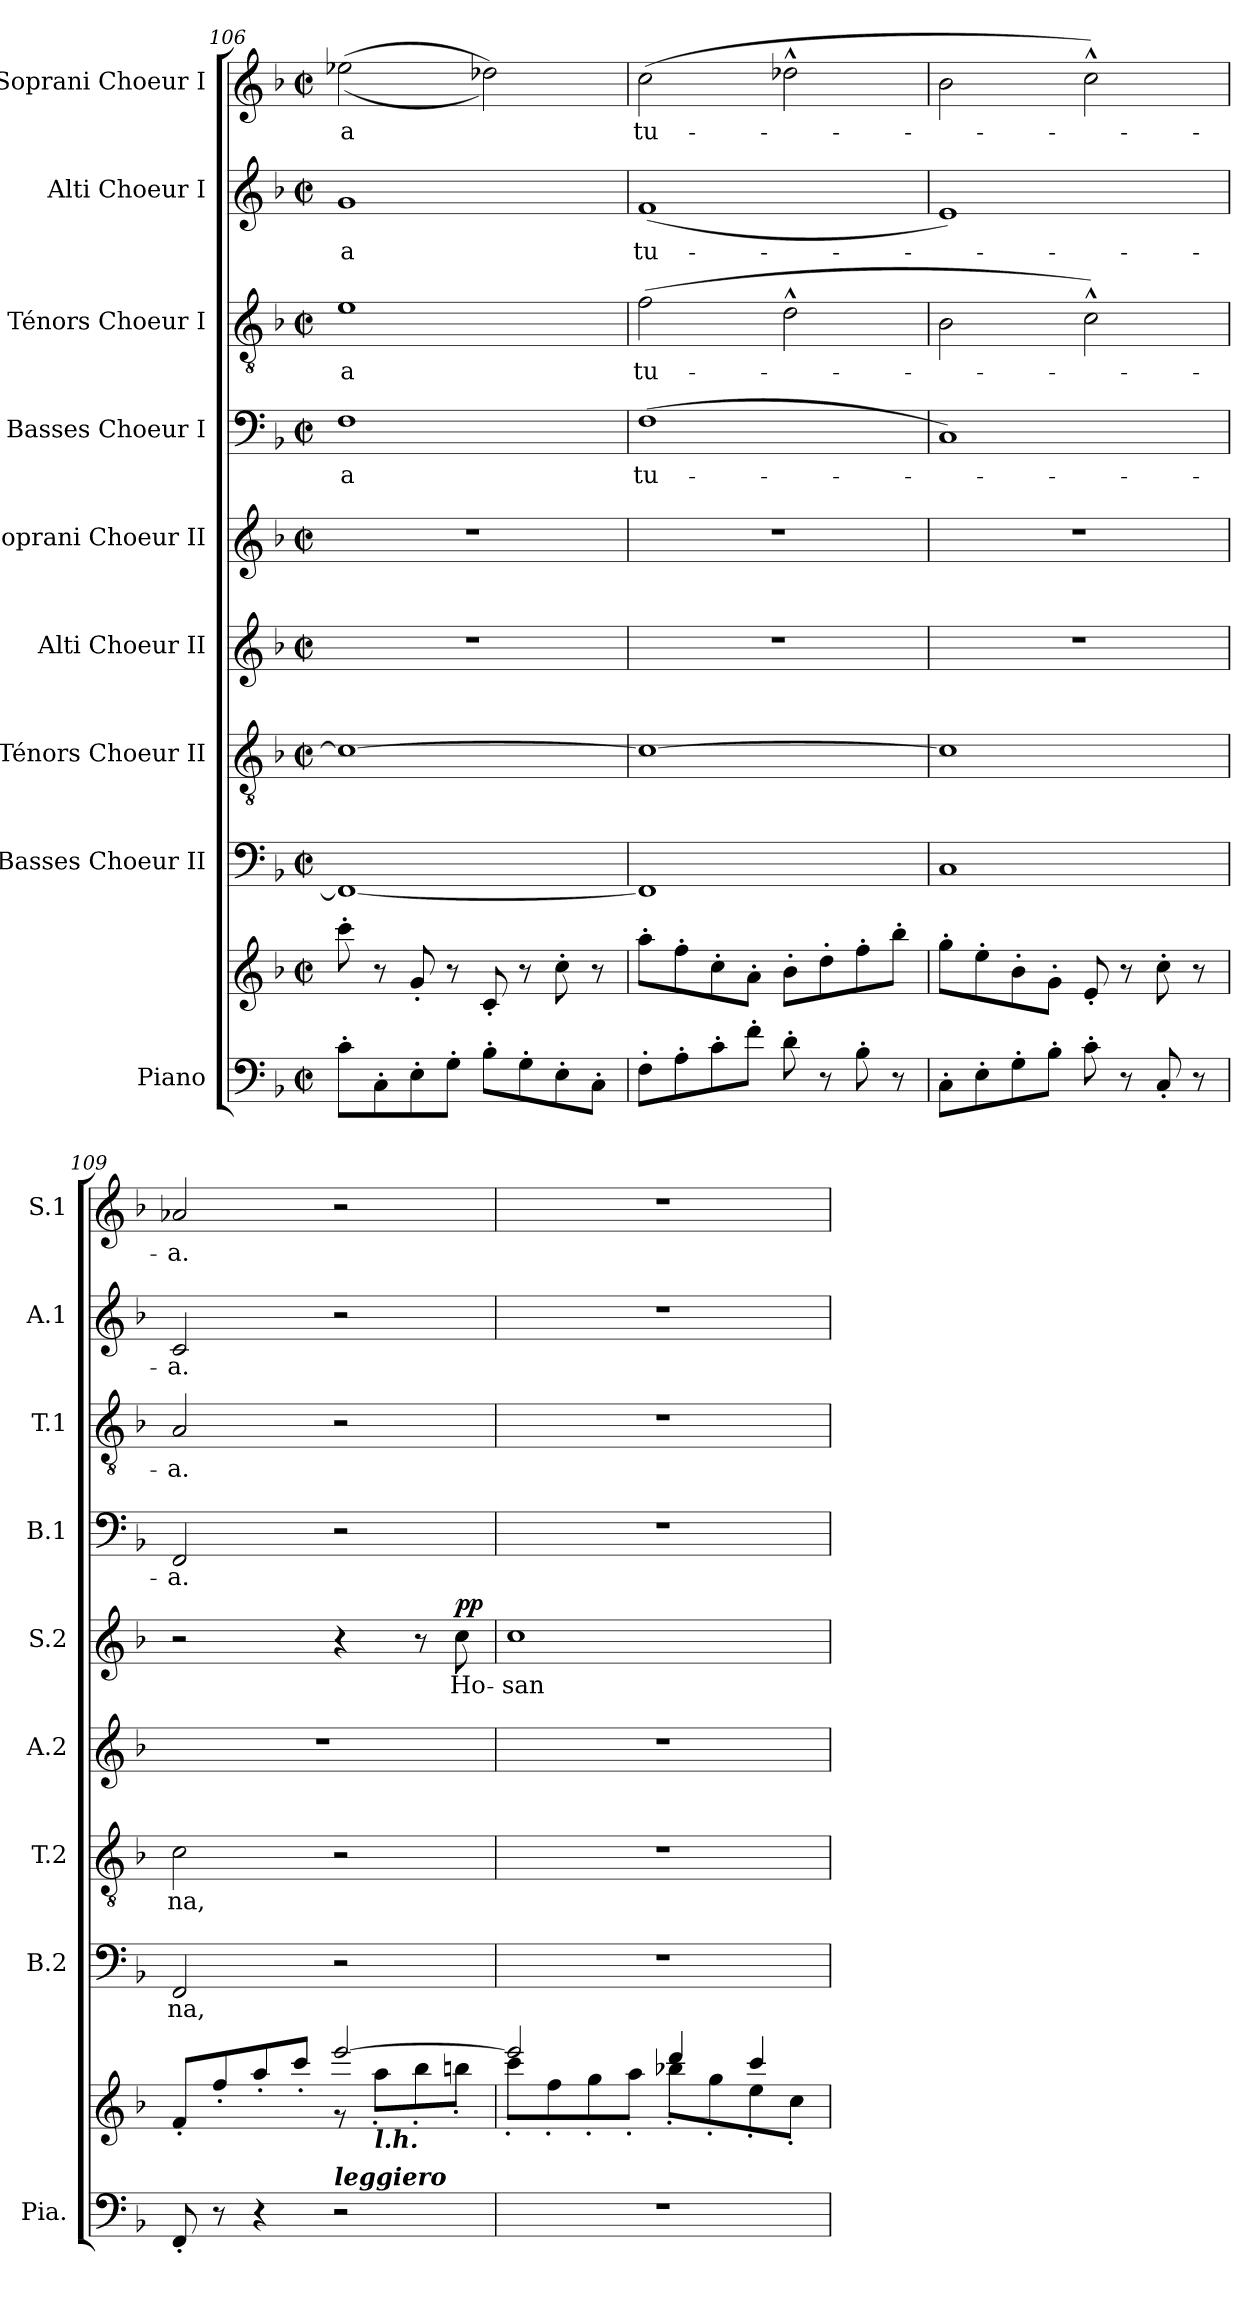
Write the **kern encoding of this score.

**kern	**kern	**kern	**text	**kern	**text	**kern	**kern	**text	**dynam	**kern	**text	**kern	**text	**kern	**text	**kern	**text
*part9	*part9	*part8	*part8	*part7	*part7	*part6	*part5	*part5	*part5	*part4	*part4	*part3	*part3	*part2	*part2	*part1	*part1
*staff10	*staff9	*staff8	*staff8	*staff7	*staff7	*staff6	*staff5	*staff5	*staff5	*staff4	*staff4	*staff3	*staff3	*staff2	*staff2	*staff1	*staff1
*I"Piano	*	*I"Basses Choeur II	*	*I"Ténors Choeur II	*	*I"Alti Choeur II	*I"Soprani Choeur II	*	*	*I"Basses Choeur I	*	*I"Ténors Choeur I	*	*I"Alti Choeur I	*	*I"Soprani Choeur I	*
*I'Pia.	*	*I'B.2	*	*I'T.2	*	*I'A.2	*I'S.2	*	*	*I'B.1	*	*I'T.1	*	*I'A.1	*	*I'S.1	*
*clefF4	*clefG2	*clefF4	*	*clefGv2	*	*clefG2	*clefG2	*	*	*clefF4	*	*clefGv2	*	*clefG2	*	*clefG2	*
*	*	*	*	*	*	*	*	*	*	*	*	*	*	*	*	*ITrd2c3	*
*k[b-]	*k[b-]	*k[b-]	*	*k[b-]	*	*k[b-]	*k[b-]	*	*	*k[b-]	*	*k[b-]	*	*k[b-]	*	*k[f#c#]	*
*M2/2	*M2/2	*M2/2	*	*M2/2	*	*M2/2	*M2/2	*	*	*M2/2	*	*M2/2	*	*M2/2	*	*M2/2	*
*met(c|)	*met(c|)	*met(c|)	*	*met(c|)	*	*met(c|)	*met(c|)	*	*	*met(c|)	*	*met(c|)	*	*met(c|)	*	*met(c|)	*
=106	=106	=106	=106	=106	=106	=106	=106	=106	=106	=106	=106	=106	=106	=106	=106	=106	=106
8c'\L	8ccc'\	1FF_	.	1c_	.	1r	1r	.	.	1F	-a	1e	-a	1g	-a	((2ccni\	-a
8C'\	8r	.	.	.	.	.	.	.	.	.	.	.	.	.	.	.	.
8E'\	8g'/	.	.	.	.	.	.	.	.	.	.	.	.	.	.	.	.
8G'\J	8r	.	.	.	.	.	.	.	.	.	.	.	.	.	.	.	.
8B-'\L	8c'/	.	.	.	.	.	.	.	.	.	.	.	.	.	.	2b-Xi\))	.
8G'\	8r	.	.	.	.	.	.	.	.	.	.	.	.	.	.	.	.
8E'\	8cc'\	.	.	.	.	.	.	.	.	.	.	.	.	.	.	.	.
8C'\J	8r	.	.	.	.	.	.	.	.	.	.	.	.	.	.	.	.
!!LO:PB:g=z
=107	=107	=107	=107	=107	=107	=107	=107	=107	=107	=107	=107	=107	=107	=107	=107	=107	=107
8F'\L	8aa'\L	1FF]	.	1c_	.	1r	1r	.	.	(1F	tu-	(2f\	tu-	(1f	tu-	(2ai\	tu-
8A'\	8ff'\	.	.	.	.	.	.	.	.	.	.	.	.	.	.	.	.
8c'\	8cc'\	.	.	.	.	.	.	.	.	.	.	.	.	.	.	.	.
8f'\J	8a'\J	.	.	.	.	.	.	.	.	.	.	.	.	.	.	.	.
8d'\	8b-'\L	.	.	.	.	.	.	.	.	.	.	2d^^\	.	.	.	2b-X^^i\	.
8r	8dd'\	.	.	.	.	.	.	.	.	.	.	.	.	.	.	.	.
8B-'\	8ff'\	.	.	.	.	.	.	.	.	.	.	.	.	.	.	.	.
8r	8bb-'\J	.	.	.	.	.	.	.	.	.	.	.	.	.	.	.	.
=108	=108	=108	=108	=108	=108	=108	=108	=108	=108	=108	=108	=108	=108	=108	=108	=108	=108
8C'\L	8gg'\L	1C	.	1c]	.	1r	1r	.	.	1C)	.	2B-\	.	1e)	.	2gi\	.
8E'\	8ee'\	.	.	.	.	.	.	.	.	.	.	.	.	.	.	.	.
8G'\	8b-'\	.	.	.	.	.	.	.	.	.	.	.	.	.	.	.	.
8B-'\J	8g'\J	.	.	.	.	.	.	.	.	.	.	.	.	.	.	.	.
8c'\	8e'/	.	.	.	.	.	.	.	.	.	.	2c^^\)	.	.	.	2a^^i\)	.
8r	8r	.	.	.	.	.	.	.	.	.	.	.	.	.	.	.	.
8C'/	8cc'\	.	.	.	.	.	.	.	.	.	.	.	.	.	.	.	.
8r	8r	.	.	.	.	.	.	.	.	.	.	.	.	.	.	.	.
=109	=109	=109	=109	=109	=109	=109	=109	=109	=109	=109	=109	=109	=109	=109	=109	=109	=109
*	*^	*	*	*	*	*	*	*	*	*	*	*	*	*	*	*	*
8FF'/	8f'/L	2ryy	2FF/	-na,	2c\	-na,	1r	2r	.	.	2FF/	-a.	2A/	-a.	2c/	-a.	2fni/	-a.
8r	8ff'/	.	.	.	.	.	.	.	.	.	.	.	.	.	.	.	.	.
4r	8aa'/	.	.	.	.	.	.	.	.	.	.	.	.	.	.	.	.	.
.	8ccc'/J	.	.	.	.	.	.	.	.	.	.	.	.	.	.	.	.	.
!LO:TX:a:Bi:t=leggiero	!	!	!	!	!	!	!	!	!	!	!	!	!	!	!	!	!	!
2r	[2eee/	8r	2r	.	2r	.	.	4r	.	.	2r	.	2r	.	2r	.	2r	.
!	!	!LO:TX:b:Bi:t=l.h.	!	!	!	!	!	!	!	!	!	!	!	!	!	!	!	!
.	.	8aa'\L	.	.	.	.	.	.	.	.	.	.	.	.	.	.	.	.
.	.	8bb-'\	.	.	.	.	.	8r	.	.	.	.	.	.	.	.	.	.
!	!	!	!	!	!	!	!	!	!	!LO:DY:a	!	!	!	!	!	!	!	!
.	.	8bbn'\J	.	.	.	.	.	8cci\	Ho-	pp	.	.	.	.	.	.	.	.
=110	=110	=110	=110	=110	=110	=110	=110	=110	=110	=110	=110	=110	=110	=110	=110	=110	=110	=110
1r	2eee/]	8ccc'\L	1r	.	1r	.	1r	1cci	-san-	.	1r	.	1r	.	1r	.	1r	.
.	.	8ff'\	.	.	.	.	.	.	.	.	.	.	.	.	.	.	.	.
.	.	8gg'\	.	.	.	.	.	.	.	.	.	.	.	.	.	.	.	.
.	.	8aa'\J	.	.	.	.	.	.	.	.	.	.	.	.	.	.	.	.
.	4ddd/	8bb-X'\L	.	.	.	.	.	.	.	.	.	.	.	.	.	.	.	.
.	.	8gg'\	.	.	.	.	.	.	.	.	.	.	.	.	.	.	.	.
.	4ccc/	8ee'\	.	.	.	.	.	.	.	.	.	.	.	.	.	.	.	.
.	.	8cc'\J	.	.	.	.	.	.	.	.	.	.	.	.	.	.	.	.
*	*v	*v	*	*	*	*	*	*	*	*	*	*	*	*	*	*	*	*
=	=	=	=	=	=	=	=	=	=	=	=	=	=	=	=	=	=
*-	*-	*-	*-	*-	*-	*-	*-	*-	*-	*-	*-	*-	*-	*-	*-	*-	*-
